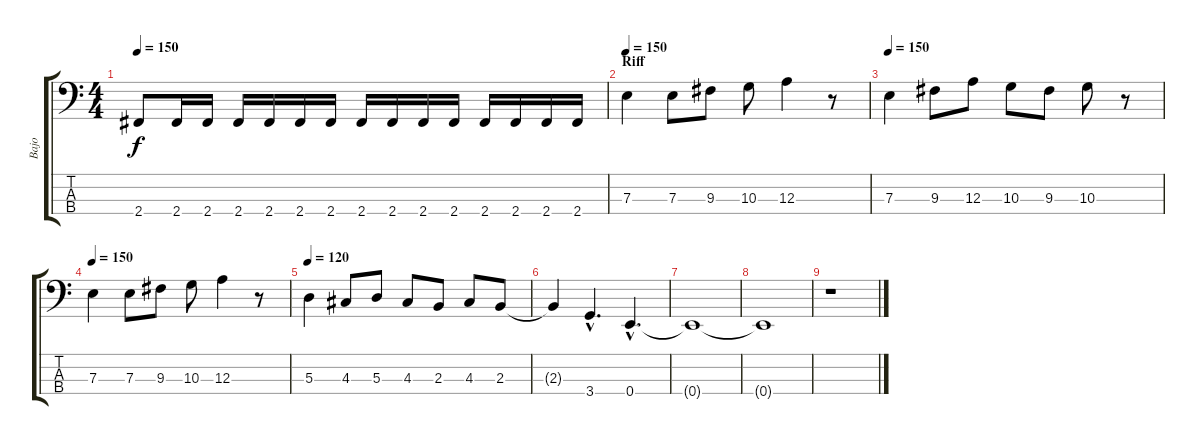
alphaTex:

\track ("Bajo" "Bajo") {instrument electricbassfinger}
\staff {score tabs}
\tuning (G2 D2 A1 E1) {hide}
\ts (4 4)
\tempo 150
\clef f4
\ks c
2.4.8{dy f} 2.4.16 2.4.16 2.4.16 2.4.16 2.4.16 2.4.16 2.4.16 2.4.16 2.4.16 2.4.16 2.4.16 2.4.16 2.4.16 2.4.16 |
\section ("" "Riff")
\tempo 150
7.3.4 7.3.8 9.3.8 10.3.8 12.3.4 r.8 |
\tempo 150
7.3.4 9.3.8 12.3.8 10.3.8 9.3.8 10.3.8 r.8 |
\tempo 150
7.3.4 7.3.8 9.3.8 10.3.8 12.3.4 r.8 |
\tempo 120
5.3.4 4.3.8 5.3.8 4.3.8 2.3.8 4.3.8 2.3.8 |
2.3{t}.4 3.4{hac}.4{d} 0.4{hac}.4{d} |
0.4{t}.1 |
0.4{t}.1 |
r.1
